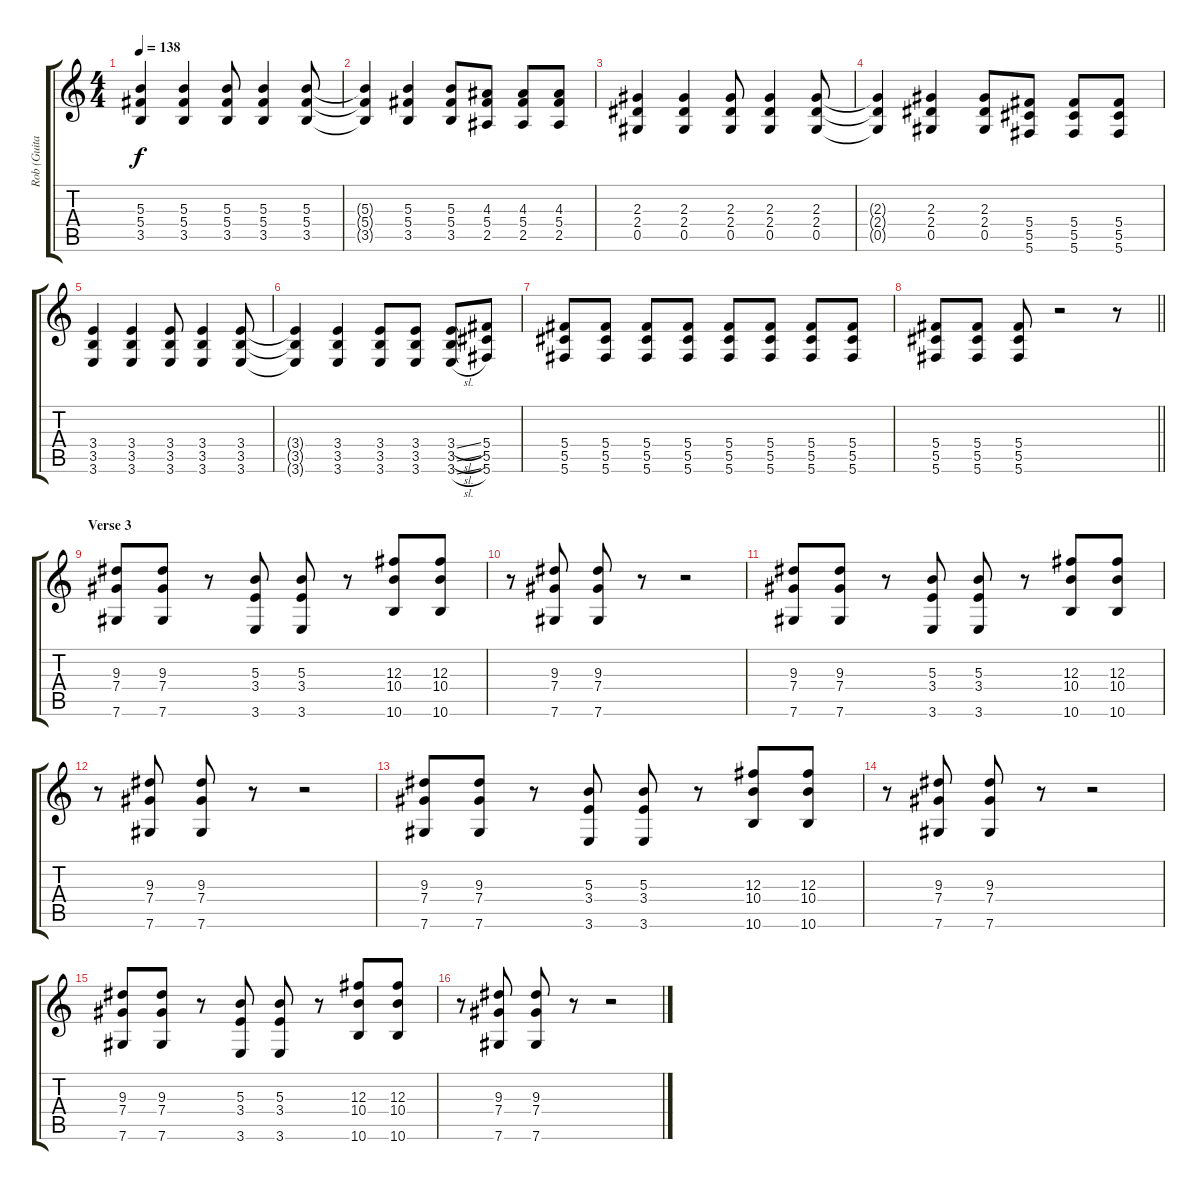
\track ("Rob (Guitar)" "Rob (Guita") {instrument overdrivenguitar}
\staff {score tabs}
\tuning (Eb4 Bb3 Gb3 Db3 Ab2 Db2) {hide}
\ts (4 4)
\tempo 138
\clef g2
\ks c
(5.3 5.4 3.5).4{dy f} (5.3 5.4 3.5).4 (5.3 5.4 3.5).8 (5.3 5.4 3.5).4 (5.3 5.4 3.5).8 |
(5.3{t} 5.4{t} 3.5{t}).4 (5.3 5.4 3.5).4 (5.3 5.4 3.5).8 (4.3 5.4 2.5).8 (4.3 5.4 2.5).8 (4.3 5.4 2.5).8 |
(2.3 2.4 0.5).4 (2.3 2.4 0.5).4 (2.3 2.4 0.5).8 (2.3 2.4 0.5).4 (2.3 2.4 0.5).8 |
(2.3{t} 2.4{t} 0.5{t}).4 (2.3 2.4 0.5).4 (2.3 2.4 0.5).8 (5.4 5.5 5.6).8 (5.4 5.5 5.6).8 (5.4 5.5 5.6).8 |
(3.4 3.5 3.6).4 (3.4 3.5 3.6).4 (3.4 3.5 3.6).8 (3.4 3.5 3.6).4 (3.4 3.5 3.6).8 |
(3.4{t} 3.5{t} 3.6{t}).4 (3.4 3.5 3.6).4 (3.4 3.5 3.6).8 (3.4 3.5 3.6).8 (3.4{sl} 3.5{sl} 3.6{sl}).8 (5.4 5.5 5.6).8 |
(5.4 5.5 5.6).8 (5.4 5.5 5.6).8 (5.4 5.5 5.6).8 (5.4 5.5 5.6).8 (5.4 5.5 5.6).8 (5.4 5.5 5.6).8 (5.4 5.5 5.6).8 (5.4 5.5 5.6).8 |
\barLineRight lightlight
(5.4 5.5 5.6).8 (5.4 5.5 5.6).8 (5.4 5.5 5.6).8 r.2 r.8 |
\section ("" "Verse 3")
(9.3 7.4 7.6).8 (9.3 7.4 7.6).8 r.8 (5.3 3.4 3.6).8 (5.3 3.4 3.6).8 r.8 (12.3 10.4 10.6).8 (12.3 10.4 10.6).8 |
r.8 (9.3 7.4 7.6).8 (9.3 7.4 7.6).8 r.8 r.2 |
(9.3 7.4 7.6).8 (9.3 7.4 7.6).8 r.8 (5.3 3.4 3.6).8 (5.3 3.4 3.6).8 r.8 (12.3 10.4 10.6).8 (12.3 10.4 10.6).8 |
r.8 (9.3 7.4 7.6).8 (9.3 7.4 7.6).8 r.8 r.2 |
(9.3 7.4 7.6).8 (9.3 7.4 7.6).8 r.8 (5.3 3.4 3.6).8 (5.3 3.4 3.6).8 r.8 (12.3 10.4 10.6).8 (12.3 10.4 10.6).8 |
r.8 (9.3 7.4 7.6).8 (9.3 7.4 7.6).8 r.8 r.2 |
(9.3 7.4 7.6).8 (9.3 7.4 7.6).8 r.8 (5.3 3.4 3.6).8 (5.3 3.4 3.6).8 r.8 (12.3 10.4 10.6).8 (12.3 10.4 10.6).8 |
r.8 (9.3 7.4 7.6).8 (9.3 7.4 7.6).8 r.8 r.2
